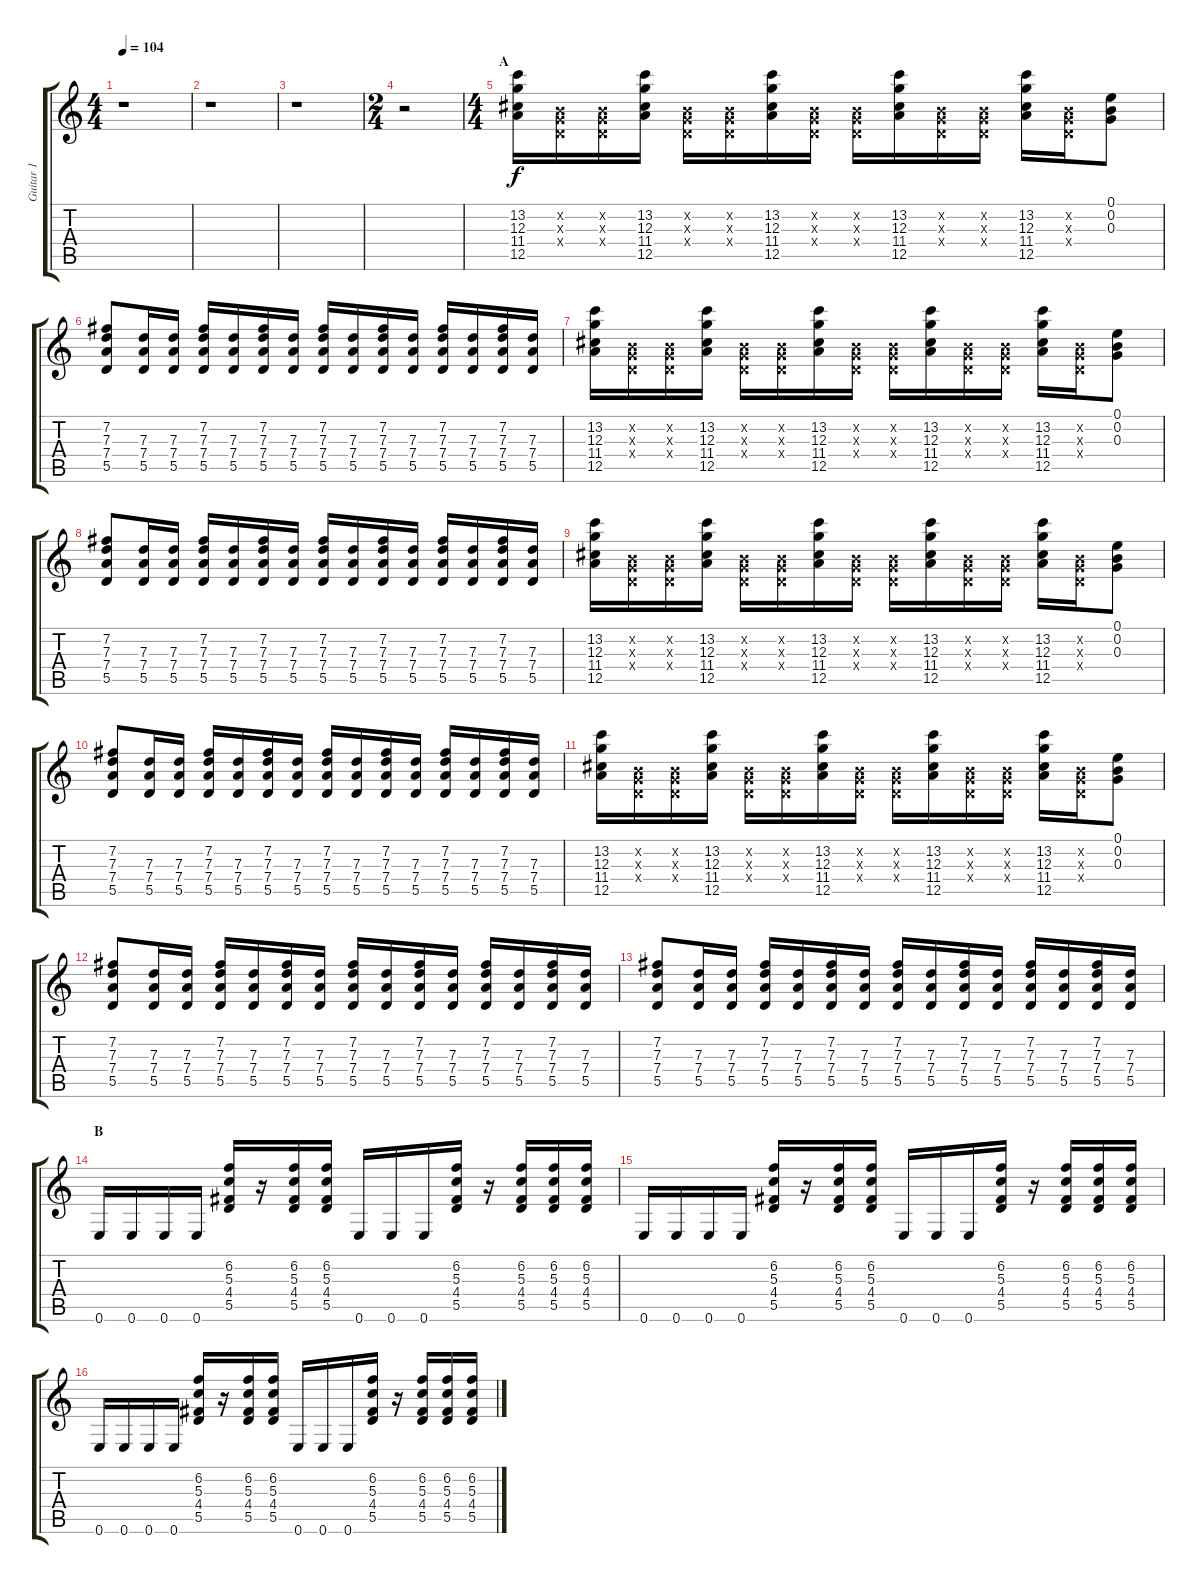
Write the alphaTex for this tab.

\track ("Guitar 1" "Guitar 1") {instrument distortionguitar}
\staff {score tabs}
\tuning (E4 B3 G3 D3 A2 E2) {hide}
\ts (4 4)
\tempo 104
\clef g2
\ks c
r.1{dy f instrument distortionguitar} |
r.1 |
r.1 |
\ts (2 4)
r.2 |
\ts (4 4)
\section ("" "A")
(13.2 12.3 11.4 12.5).16 (0.2{x} 0.3{x} 0.4{x}).16 (0.2{x} 0.3{x} 0.4{x}).16 (13.2 12.3 11.4 12.5).16 (0.2{x} 0.3{x} 0.4{x}).16 (0.2{x} 0.3{x} 0.4{x}).16 (13.2 12.3 11.4 12.5).16 (0.2{x} 0.3{x} 0.4{x}).16 (0.2{x} 0.3{x} 0.4{x}).16 (13.2 12.3 11.4 12.5).16 (0.2{x} 0.3{x} 0.4{x}).16 (0.2{x} 0.3{x} 0.4{x}).16 (13.2 12.3 11.4 12.5).16 (0.2{x} 0.3{x} 0.4{x}).16 (0.1 0.2 0.3).8 |
(7.2 7.3 7.4 5.5).8 (7.3 7.4 5.5).16 (7.3 7.4 5.5).16 (7.2 7.3 7.4 5.5).16 (7.3 7.4 5.5).16 (7.2 7.3 7.4 5.5).16 (7.3 7.4 5.5).16 (7.2 7.3 7.4 5.5).16 (7.3 7.4 5.5).16 (7.2 7.3 7.4 5.5).16 (7.3 7.4 5.5).16 (7.2 7.3 7.4 5.5).16 (7.3 7.4 5.5).16 (7.2 7.3 7.4 5.5).16 (7.3 7.4 5.5).16 |
(13.2 12.3 11.4 12.5).16 (0.2{x} 0.3{x} 0.4{x}).16 (0.2{x} 0.3{x} 0.4{x}).16 (13.2 12.3 11.4 12.5).16 (0.2{x} 0.3{x} 0.4{x}).16 (0.2{x} 0.3{x} 0.4{x}).16 (13.2 12.3 11.4 12.5).16 (0.2{x} 0.3{x} 0.4{x}).16 (0.2{x} 0.3{x} 0.4{x}).16 (13.2 12.3 11.4 12.5).16 (0.2{x} 0.3{x} 0.4{x}).16 (0.2{x} 0.3{x} 0.4{x}).16 (13.2 12.3 11.4 12.5).16 (0.2{x} 0.3{x} 0.4{x}).16 (0.1 0.2 0.3).8 |
(7.2 7.3 7.4 5.5).8 (7.3 7.4 5.5).16 (7.3 7.4 5.5).16 (7.2 7.3 7.4 5.5).16 (7.3 7.4 5.5).16 (7.2 7.3 7.4 5.5).16 (7.3 7.4 5.5).16 (7.2 7.3 7.4 5.5).16 (7.3 7.4 5.5).16 (7.2 7.3 7.4 5.5).16 (7.3 7.4 5.5).16 (7.2 7.3 7.4 5.5).16 (7.3 7.4 5.5).16 (7.2 7.3 7.4 5.5).16 (7.3 7.4 5.5).16 |
(13.2 12.3 11.4 12.5).16 (0.2{x} 0.3{x} 0.4{x}).16 (0.2{x} 0.3{x} 0.4{x}).16 (13.2 12.3 11.4 12.5).16 (0.2{x} 0.3{x} 0.4{x}).16 (0.2{x} 0.3{x} 0.4{x}).16 (13.2 12.3 11.4 12.5).16 (0.2{x} 0.3{x} 0.4{x}).16 (0.2{x} 0.3{x} 0.4{x}).16 (13.2 12.3 11.4 12.5).16 (0.2{x} 0.3{x} 0.4{x}).16 (0.2{x} 0.3{x} 0.4{x}).16 (13.2 12.3 11.4 12.5).16 (0.2{x} 0.3{x} 0.4{x}).16 (0.1 0.2 0.3).8 |
(7.2 7.3 7.4 5.5).8 (7.3 7.4 5.5).16 (7.3 7.4 5.5).16 (7.2 7.3 7.4 5.5).16 (7.3 7.4 5.5).16 (7.2 7.3 7.4 5.5).16 (7.3 7.4 5.5).16 (7.2 7.3 7.4 5.5).16 (7.3 7.4 5.5).16 (7.2 7.3 7.4 5.5).16 (7.3 7.4 5.5).16 (7.2 7.3 7.4 5.5).16 (7.3 7.4 5.5).16 (7.2 7.3 7.4 5.5).16 (7.3 7.4 5.5).16 |
(13.2 12.3 11.4 12.5).16 (0.2{x} 0.3{x} 0.4{x}).16 (0.2{x} 0.3{x} 0.4{x}).16 (13.2 12.3 11.4 12.5).16 (0.2{x} 0.3{x} 0.4{x}).16 (0.2{x} 0.3{x} 0.4{x}).16 (13.2 12.3 11.4 12.5).16 (0.2{x} 0.3{x} 0.4{x}).16 (0.2{x} 0.3{x} 0.4{x}).16 (13.2 12.3 11.4 12.5).16 (0.2{x} 0.3{x} 0.4{x}).16 (0.2{x} 0.3{x} 0.4{x}).16 (13.2 12.3 11.4 12.5).16 (0.2{x} 0.3{x} 0.4{x}).16 (0.1 0.2 0.3).8 |
(7.2 7.3 7.4 5.5).8 (7.3 7.4 5.5).16 (7.3 7.4 5.5).16 (7.2 7.3 7.4 5.5).16 (7.3 7.4 5.5).16 (7.2 7.3 7.4 5.5).16 (7.3 7.4 5.5).16 (7.2 7.3 7.4 5.5).16 (7.3 7.4 5.5).16 (7.2 7.3 7.4 5.5).16 (7.3 7.4 5.5).16 (7.2 7.3 7.4 5.5).16 (7.3 7.4 5.5).16 (7.2 7.3 7.4 5.5).16 (7.3 7.4 5.5).16 |
(7.2 7.3 7.4 5.5).8 (7.3 7.4 5.5).16 (7.3 7.4 5.5).16 (7.2 7.3 7.4 5.5).16 (7.3 7.4 5.5).16 (7.2 7.3 7.4 5.5).16 (7.3 7.4 5.5).16 (7.2 7.3 7.4 5.5).16 (7.3 7.4 5.5).16 (7.2 7.3 7.4 5.5).16 (7.3 7.4 5.5).16 (7.2 7.3 7.4 5.5).16 (7.3 7.4 5.5).16 (7.2 7.3 7.4 5.5).16 (7.3 7.4 5.5).16 |
\section ("" "B")
0.6.16 0.6.16 0.6.16 0.6.16 (6.2 5.3 4.4 5.5).16 r.16 (6.2 5.3 4.4 5.5).16 (6.2 5.3 4.4 5.5).16 0.6.16 0.6.16 0.6.16 (6.2 5.3 4.4 5.5).16 r.16 (6.2 5.3 4.4 5.5).16 (6.2 5.3 4.4 5.5).16 (6.2 5.3 4.4 5.5).16 |
0.6.16 0.6.16 0.6.16 0.6.16 (6.2 5.3 4.4 5.5).16 r.16 (6.2 5.3 4.4 5.5).16 (6.2 5.3 4.4 5.5).16 0.6.16 0.6.16 0.6.16 (6.2 5.3 4.4 5.5).16 r.16 (6.2 5.3 4.4 5.5).16 (6.2 5.3 4.4 5.5).16 (6.2 5.3 4.4 5.5).16 |
0.6.16 0.6.16 0.6.16 0.6.16 (6.2 5.3 4.4 5.5).16 r.16 (6.2 5.3 4.4 5.5).16 (6.2 5.3 4.4 5.5).16 0.6.16 0.6.16 0.6.16 (6.2 5.3 4.4 5.5).16 r.16 (6.2 5.3 4.4 5.5).16 (6.2 5.3 4.4 5.5).16 (6.2 5.3 4.4 5.5).16
